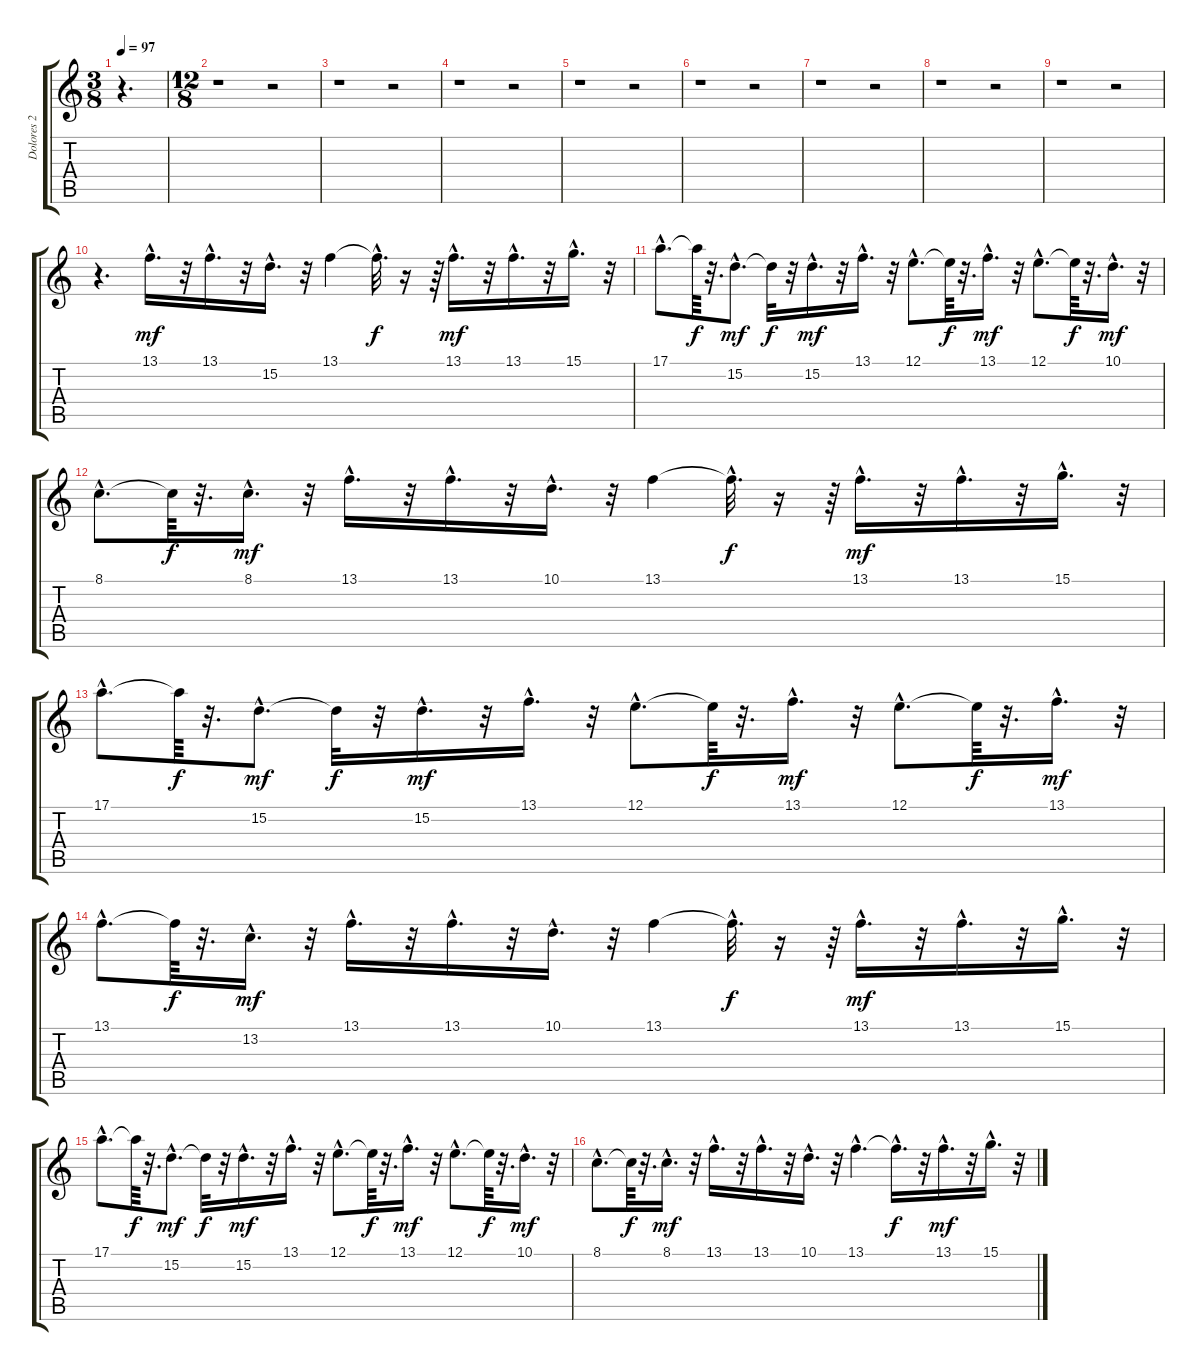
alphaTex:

\track ("Dolores 2" "Dolores 2") {instrument pad3polysynth}
\staff {score tabs}
\tuning (E4 B3 G3 D3 A2 E2) {hide}
\ts (3 8)
\tempo 97
\clef g2
\ks c
r.4{d dy mf instrument pad3polysynth} |
\ts (12 8)
r.1 r.2 |
r.1 r.2 |
r.1 r.2 |
r.1 r.2 |
r.1 r.2 |
r.1 r.2 |
r.1 r.2 |
r.1 r.2 |
r.4{d} 13.1{hac}.16{d} r.32 13.1{hac}.16{d} r.32 15.2{hac}.16{d} r.32 13.1.4 13.1{hac t}.32{d dy f} r.16 r.64 13.1{hac}.16{d dy mf} r.32 13.1{hac}.16{d} r.32 15.1{hac}.16{d} r.32 |
17.1{hac}.8{d} 17.1{t}.64{dy f} r.32{d} 15.2{hac}.8{d dy mf} 15.2{t}.32{dy f} r.32 15.2{hac}.16{d dy mf} r.32 13.1{hac}.16{d} r.32 12.1{hac}.8{d} 12.1{t}.64{dy f} r.32{d} 13.1{hac}.16{d dy mf} r.32 12.1{hac}.8{d} 12.1{t}.64{dy f} r.32{d} 10.1{hac}.16{d dy mf} r.32 |
8.1{hac}.8{d} 8.1{t}.64{dy f} r.32{d} 8.1{hac}.16{d dy mf} r.32 13.1{hac}.16{d} r.32 13.1{hac}.16{d} r.32 10.1{hac}.16{d} r.32 13.1.4 13.1{hac t}.32{d dy f} r.16 r.64 13.1{hac}.16{d dy mf} r.32 13.1{hac}.16{d} r.32 15.1{hac}.16{d} r.32 |
17.1{hac}.8{d} 17.1{t}.64{dy f} r.32{d} 15.2{hac}.8{d dy mf} 15.2{t}.32{dy f} r.32 15.2{hac}.16{d dy mf} r.32 13.1{hac}.16{d} r.32 12.1{hac}.8{d} 12.1{t}.64{dy f} r.32{d} 13.1{hac}.16{d dy mf} r.32 12.1{hac}.8{d} 12.1{t}.64{dy f} r.32{d} 13.1{hac}.16{d dy mf} r.32 |
13.1{hac}.8{d} 13.1{t}.64{dy f} r.32{d} 13.2{hac}.16{d dy mf} r.32 13.1{hac}.16{d} r.32 13.1{hac}.16{d} r.32 10.1{hac}.16{d} r.32 13.1.4 13.1{hac t}.32{d dy f} r.16 r.64 13.1{hac}.16{d dy mf} r.32 13.1{hac}.16{d} r.32 15.1{hac}.16{d} r.32 |
17.1{hac}.8{d} 17.1{t}.64{dy f} r.32{d} 15.2{hac}.8{d dy mf} 15.2{t}.32{dy f} r.32 15.2{hac}.16{d dy mf} r.32 13.1{hac}.16{d} r.32 12.1{hac}.8{d} 12.1{t}.64{dy f} r.32{d} 13.1{hac}.16{d dy mf} r.32 12.1{hac}.8{d} 12.1{t}.64{dy f} r.32{d} 10.1{hac}.16{d dy mf} r.32 |
8.1{hac}.8{d} 8.1{t}.64{dy f} r.32{d} 8.1{hac}.16{d dy mf} r.32 13.1{hac}.16{d} r.32 13.1{hac}.16{d} r.32 10.1{hac}.16{d} r.32 13.1{hac}.4{d} 13.1{hac t}.16{d dy f} r.32 13.1{hac}.16{d dy mf} r.32 15.1{hac}.16{d} r.32
